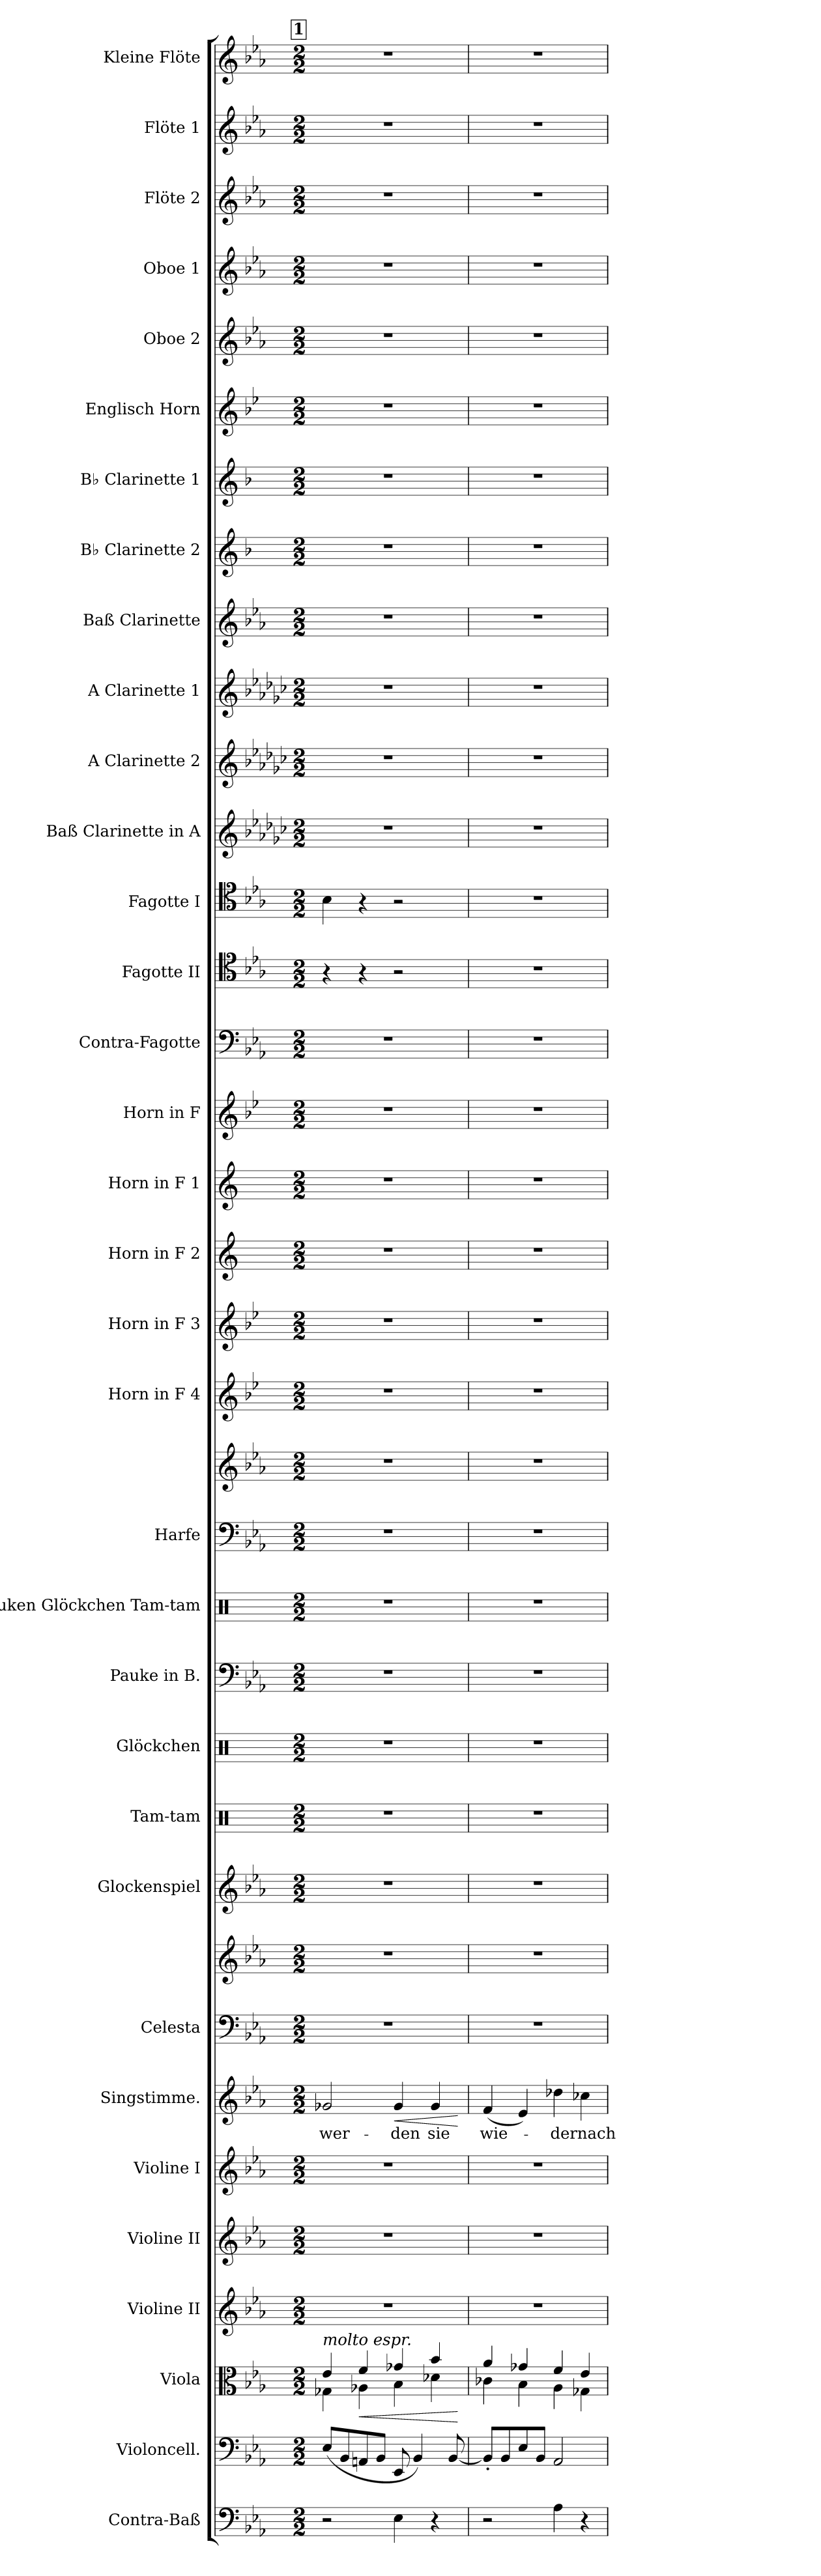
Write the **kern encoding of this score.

**kern	**kern	**kern	**dynam	**kern	**kern	**kern	**kern	**text	**dynam	**kern	**kern	**kern	**kern	**kern	**kern	**kern	**kern	**kern	**kern	**kern	**kern	**kern	**kern	**kern	**kern	**kern	**kern	**kern	**kern	**kern	**kern	**kern	**kern	**kern	**kern	**kern	**kern	**kern
*part34	*part33	*part32	*part32	*part31	*part30	*part29	*part28	*part28	*part28	*part27	*part27	*part26	*part25	*part24	*part23	*part22	*part21	*part21	*part20	*part19	*part18	*part17	*part16	*part15	*part14	*part13	*part12	*part11	*part10	*part9	*part8	*part7	*part6	*part5	*part4	*part3	*part2	*part1
*staff36	*staff35	*staff34	*staff34	*staff33	*staff32	*staff31	*staff30	*staff30	*staff30	*staff29	*staff28	*staff27	*staff26	*staff25	*staff24	*staff23	*staff22	*staff21	*staff20	*staff19	*staff18	*staff17	*staff16	*staff15	*staff14	*staff13	*staff12	*staff11	*staff10	*staff9	*staff8	*staff7	*staff6	*staff5	*staff4	*staff3	*staff2	*staff1
*I"Contra-Baß	*I"Violoncell.	*I"Viola	*	*I"Violine II	*I"Violine II	*I"Violine I	*I"Singstimme.	*	*	*I"Celesta	*	*I"Glockenspiel	*I"Tam-tam	*I"Glöckchen	*I"Pauke in B.	*I"Pauken Glöckchen Tam-tam	*I"Harfe	*	*I"Horn in F 4	*I"Horn in F 3	*I"Horn in F 2	*I"Horn in F 1	*I"Horn in F	*I"Contra-Fagotte	*I"Fagotte II	*I"Fagotte I	*I"Baß Clarinette in A	*I"A Clarinette 2	*I"A Clarinette 1	*I"Baß Clarinette	*I"B♭ Clarinette 2	*I"B♭ Clarinette 1	*I"Englisch Horn	*I"Oboe 2	*I"Oboe 1	*I"Flöte 2	*I"Flöte 1	*I"Kleine Flöte
*I'C.-B.	*I'Vc.	*I'Vla.	*	*I'Vln. II	*I'Vln. II	*I'Vln. I	*I'Sgst.	*	*	*I'Cel.	*	*I'Glk.	*I'Tam-tam	*I'Gl.	*I'Pauke	*I'Tam-tam	*I'Hfe.	*	*I'Hn. 4	*I'Hn. 3	*I'Hn. 2	*I'Hn. 1	*	*I'C.-Fg.	*I'Fg. II	*I'Fg. I	*	*I'A Cl. 2	*I'A Cl. 1	*I'B. Cl.	*I'B♭ Cl. 2	*I'B♭ Cl. 1	*I'E. H.	*I'Ob. 2	*I'Ob. 1	*I'Fl. 2	*I'Fl. 1	*I'Kl. Fl.
!!LO:PB:g=z
*clefF4	*clefF4	*clefC3	*	*clefG2	*clefG2	*clefG2	*clefG2	*	*	*clefF4	*clefG2	*clefG2	*clefX	*clefX	*clefF4	*clefX	*clefF4	*clefG2	*clefG2	*clefG2	*clefG2	*clefG2	*clefG2	*clefF4	*clefC4	*clefC4	*clefG2	*clefG2	*clefG2	*clefG2	*clefG2	*clefG2	*clefG2	*clefG2	*clefG2	*clefG2	*clefG2	*clefG2
*ITrd7c12	*	*	*	*	*	*	*	*	*	*ITrd-7c-12	*ITrd-7c-12	*ITrd-14c-24	*	*	*	*	*	*	*ITrd4c7	*ITrd4c7	*ITrd4c7	*ITrd4c7	*ITrd4c7	*ITrd7c12	*	*	*ITrd2c3	*ITrd2c3	*ITrd2c3	*ITrd8c14	*ITrd1c2	*ITrd1c2	*ITrd4c7	*	*	*	*	*ITrd-7c-12
*k[b-e-a-]	*k[b-e-a-]	*k[b-e-a-]	*	*k[b-e-a-]	*k[b-e-a-]	*k[b-e-a-]	*k[b-e-a-]	*	*	*k[b-e-a-]	*k[b-e-a-]	*k[b-e-a-]	*k[]	*k[]	*k[b-e-a-]	*k[]	*k[b-e-a-]	*k[b-e-a-]	*k[b-e-a-]	*k[b-e-a-]	*k[b-]	*k[b-]	*k[b-e-a-]	*k[b-e-a-]	*k[b-e-a-]	*k[b-e-a-]	*k[b-e-a-]	*k[b-e-a-]	*k[b-e-a-]	*k[b-e-a-]	*k[b-e-a-]	*k[b-e-a-]	*k[b-e-a-]	*k[b-e-a-]	*k[b-e-a-]	*k[b-e-a-]	*k[b-e-a-]	*k[b-e-a-]
*M2/2	*M2/2	*M2/2	*	*M2/2	*M2/2	*M2/2	*M2/2	*	*	*M2/2	*M2/2	*M2/2	*M2/2	*M2/2	*M2/2	*M2/2	*M2/2	*M2/2	*M2/2	*M2/2	*M2/2	*M2/2	*M2/2	*M2/2	*M2/2	*M2/2	*M2/2	*M2/2	*M2/2	*M2/2	*M2/2	*M2/2	*M2/2	*M2/2	*M2/2	*M2/2	*M2/2	*M2/2
!!LO:REH:place=s1:a:B:fs=14:t=1
=10	=10	=10	=10	=10	=10	=10	=10	=10	=10	=10	=10	=10	=10	=10	=10	=10	=10	=10	=10	=10	=10	=10	=10	=10	=10	=10	=10	=10	=10	=10	=10	=10	=10	=10	=10	=10	=10	=10
*	*	*^	*	*	*	*	*	*	*	*	*	*	*	*	*	*	*	*	*	*	*	*	*	*	*	*	*	*	*	*	*	*	*	*	*	*	*	*
!	!	!LO:TX:a:i:t=molto espr.	!	!	!	!	!	!	!	!	!	!	!	!	!	!	!	!	!	!	!	!	!	!	!	!	!	!	!	!	!	!	!	!	!	!	!	!	!
!	!	!	!	!	!	!	!	!	!LO:LY:b	!	!	!	!	!	!	!	!	!	!	!	!	!	!	!	!	!	!	!	!	!	!	!	!	!	!	!	!	!	!
2r	(8E-/L	4e-/	4G-X\	.	1r	1r	1r	2g-X/	wer-	.	1r	1r	1r	1r	1r	1r	1r	1r	1r	1r	1r	1r	1r	1r	1r	4r	4B-\	1r	1r	1r	1r	1r	1r	1r	1r	1r	1r	1r	1r
.	8BB-/	.	.	.	.	.	.	.	.	.	.	.	.	.	.	.	.	.	.	.	.	.	.	.	.	.	.	.	.	.	.	.	.	.	.	.	.	.	.
!	!	!	!	!LO:HP:b	!	!	!	!	!	!	!	!	!	!	!	!	!	!	!	!	!	!	!	!	!	!	!	!	!	!	!	!	!	!	!	!	!	!	!
.	8AAn/	4f/	4A-X\	<	.	.	.	.	.	.	.	.	.	.	.	.	.	.	.	.	.	.	.	.	.	4r	4r	.	.	.	.	.	.	.	.	.	.	.	.
.	8BB-/J	.	.	.	.	.	.	.	.	.	.	.	.	.	.	.	.	.	.	.	.	.	.	.	.	.	.	.	.	.	.	.	.	.	.	.	.	.	.
!	!	!	!	!	!	!	!	!	!LO:LY:b	!LO:HP:b	!	!	!	!	!	!	!	!	!	!	!	!	!	!	!	!	!	!	!	!	!	!	!	!	!	!	!	!	!
4EE-\	8EE-/	4g-X/	4B-\	.	.	.	.	4g-/	-den	<	.	.	.	.	.	.	.	.	.	.	.	.	.	.	.	2r	2r	.	.	.	.	.	.	.	.	.	.	.	.
.	4BB-/)	.	.	.	.	.	.	.	.	.	.	.	.	.	.	.	.	.	.	.	.	.	.	.	.	.	.	.	.	.	.	.	.	.	.	.	.	.	.
!	!	!	!	!	!	!	!	!	!LO:LY:b	!	!	!	!	!	!	!	!	!	!	!	!	!	!	!	!	!	!	!	!	!	!	!	!	!	!	!	!	!	!
4r	.	4b-/	4d-X\	.	.	.	.	4g-/	sie	.	.	.	.	.	.	.	.	.	.	.	.	.	.	.	.	.	.	.	.	.	.	.	.	.	.	.	.	.	.
.	[8BB-/	.	.	.	.	.	.	.	.	.	.	.	.	.	.	.	.	.	.	.	.	.	.	.	.	.	.	.	.	.	.	.	.	.	.	.	.	.	.
*	*	*v	*v	*	*	*	*	*	*	*	*	*	*	*	*	*	*	*	*	*	*	*	*	*	*	*	*	*	*	*	*	*	*	*	*	*	*	*	*
.	.	.	[	.	.	.	.	.	[	.	.	.	.	.	.	.	.	.	.	.	.	.	.	.	.	.	.	.	.	.	.	.	.	.	.	.	.	.
=11	=11	=11	=11	=11	=11	=11	=11	=11	=11	=11	=11	=11	=11	=11	=11	=11	=11	=11	=11	=11	=11	=11	=11	=11	=11	=11	=11	=11	=11	=11	=11	=11	=11	=11	=11	=11	=11	=11
*	*	*^	*	*	*	*	*	*	*	*	*	*	*	*	*	*	*	*	*	*	*	*	*	*	*	*	*	*	*	*	*	*	*	*	*	*	*	*
!	!	!	!	!	!	!	!	!	!LO:LY:b	!	!	!	!	!	!	!	!	!	!	!	!	!	!	!	!	!	!	!	!	!	!	!	!	!	!	!	!	!	!
2r	8BB-'/L]	4a-/	4c-X\	.	1r	1r	1r	(4f/	wie-	.	1r	1r	1r	1r	1r	1r	1r	1r	1r	1r	1r	1r	1r	1r	1r	1r	1r	1r	1r	1r	1r	1r	1r	1r	1r	1r	1r	1r	1r
.	8BB-/	.	.	.	.	.	.	.	.	.	.	.	.	.	.	.	.	.	.	.	.	.	.	.	.	.	.	.	.	.	.	.	.	.	.	.	.	.	.
.	8E-/	4g-X/	4B-\	.	.	.	.	4e-/)	.	.	.	.	.	.	.	.	.	.	.	.	.	.	.	.	.	.	.	.	.	.	.	.	.	.	.	.	.	.	.
.	8BB-/J	.	.	.	.	.	.	.	.	.	.	.	.	.	.	.	.	.	.	.	.	.	.	.	.	.	.	.	.	.	.	.	.	.	.	.	.	.	.
!	!	!	!	!	!	!	!	!	!LO:LY:b	!	!	!	!	!	!	!	!	!	!	!	!	!	!	!	!	!	!	!	!	!	!	!	!	!	!	!	!	!	!
4AA-\	2AA-/	4f/	4A-\	.	.	.	.	4dd-X\	-der	.	.	.	.	.	.	.	.	.	.	.	.	.	.	.	.	.	.	.	.	.	.	.	.	.	.	.	.	.	.
!	!	!	!	!	!	!	!	!	!LO:LY:b	!	!	!	!	!	!	!	!	!	!	!	!	!	!	!	!	!	!	!	!	!	!	!	!	!	!	!	!	!	!
4r	.	4e-/	4G-X\	.	.	.	.	4cc-X\	nach	.	.	.	.	.	.	.	.	.	.	.	.	.	.	.	.	.	.	.	.	.	.	.	.	.	.	.	.	.	.
*	*	*v	*v	*	*	*	*	*	*	*	*	*	*	*	*	*	*	*	*	*	*	*	*	*	*	*	*	*	*	*	*	*	*	*	*	*	*	*	*
=	=	=	=	=	=	=	=	=	=	=	=	=	=	=	=	=	=	=	=	=	=	=	=	=	=	=	=	=	=	=	=	=	=	=	=	=	=	=
*-	*-	*-	*-	*-	*-	*-	*-	*-	*-	*-	*-	*-	*-	*-	*-	*-	*-	*-	*-	*-	*-	*-	*-	*-	*-	*-	*-	*-	*-	*-	*-	*-	*-	*-	*-	*-	*-	*-
